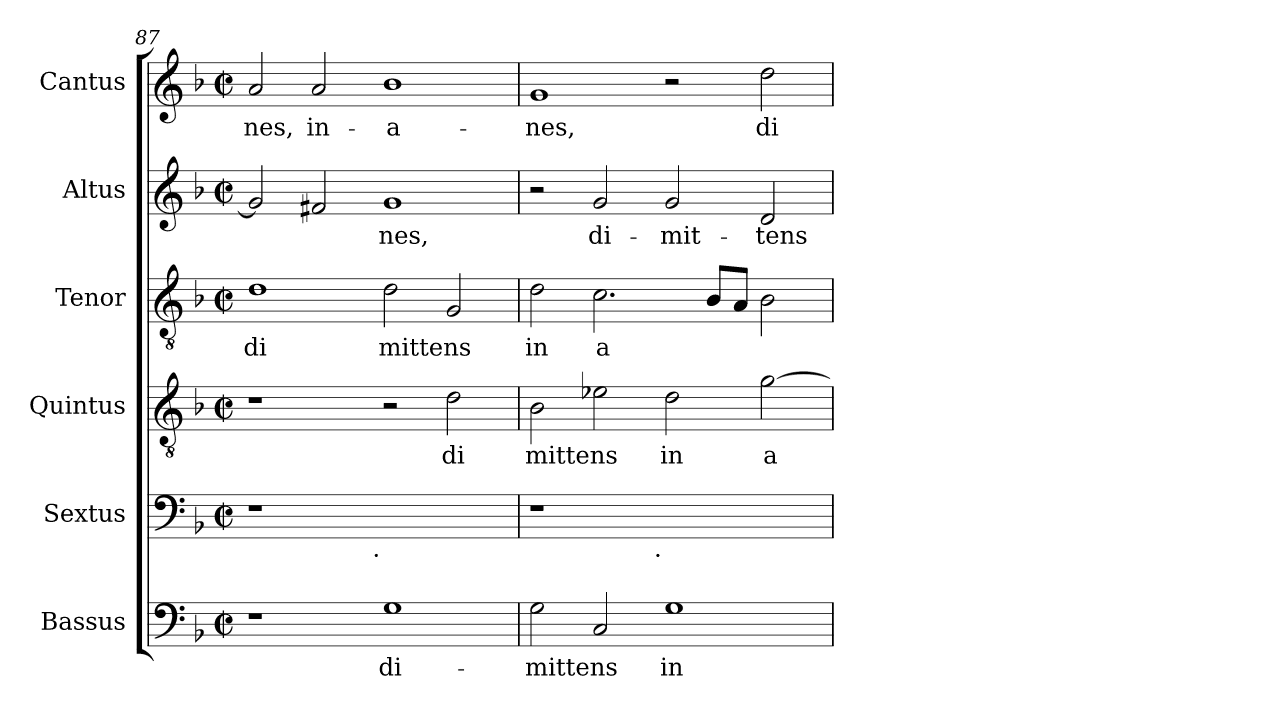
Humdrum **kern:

**kern	**text	**kern	**kern	**text	**kern	**text	**kern	**text	**kern	**text
*part6	*part6	*part5	*part4	*part4	*part3	*part3	*part2	*part2	*part1	*part1
*staff6	*staff6	*staff5	*staff4	*staff4	*staff3	*staff3	*staff2	*staff2	*staff1	*staff1
*I"Bassus	*	*I"Sextus	*I"Quintus	*	*I"Tenor	*	*I"Altus	*	*I"Cantus	*
!!LO:LB:g=z
*clefF4	*	*clefF4	*clefGv2	*	*clefGv2	*	*clefG2	*	*clefG2	*
*k[b-]	*	*k[b-]	*k[b-]	*	*k[b-]	*	*k[b-]	*	*k[b-]	*
*F:	*	*F:	*F:	*	*F:	*	*F:	*	*F:	*
*M2/2	*	*M2/2	*M2/2	*	*M2/2	*	*M2/2	*	*M2/2	*
*met(c|)	*	*met(c|)	*met(c|)	*	*met(c|)	*	*met(c|)	*	*met(c|)	*
=87	=87	=87	=87	=87	=87	=87	=87	=87	=87	=87
!	!	!	!	!	!	!LO:LY:b:cj	!	!LO:LY:b:cj	!	!LO:LY:b:cj
*	*	*^	*	*	*	*	*	*	*	*
1r	.	1r	2ryy	1r	.	1d	di	2g/]	--	2a/	nes,
!	!	!	!	!	!	!	!	!	!LO:LY:b:cj	!	!LO:LY:b:cj
.	.	.	4...ryy	.	.	.	.	2f#/	--	2a/	in-
!	!	!	!LO:TX:b:t=.	!	!	!	!	!	!	!	!
.	.	.	1ryy	.	.	.	.	.	.	.	.
!	!LO:LY:b:cj	!	!	!	!	!	!LO:LY:b:cj	!	!LO:LY:b:cj	!	!LO:LY:b:cj
1G	di-	1ryy	.	2r	.	2d\	mittens	1g	-nes,	1b-	-a-
!	!	!	!	!	!LO:LY:b:cj	!	!LO:LY:b:cj	!	!	!	!
.	.	.	.	2d\	di	2G/	.	.	.	.	.
.	.	.	32ryy	.	.	.	.	.	.	.	.
=88	=88	=88	=88	=88	=88	=88	=88	=88	=88	=88	=88
!	!LO:LY:b:cj	!	!	!	!LO:LY:b:cj	!	!LO:LY:b:cj	!	!	!	!LO:LY:b:cj
2G\	-mittens	1r	2ryy	2B-\	mittens	2d\	in	2r	.	1g	-nes,
!	!LO:LY:b:cj	!	!	!	!LO:LY:b:cj	!	!LO:LY:b:cj	!	!LO:LY:b:cj	!	!
2C/	.	.	4...ryy	2e-\	.	2.c\	a	2g/	di-	.	.
!	!	!	!LO:TX:b:t=.	!	!	!	!	!	!	!	!
.	.	.	1ryy	.	.	.	.	.	.	.	.
!	!LO:LY:b:cj	!	!	!	!LO:LY:b:cj	!	!	!	!LO:LY:b:cj	!	!
1G	in-	1ryy	.	2d\	in	.	.	2g/	-mit-	2r	.
!	!	!	!	!	!	!	!LO:LY:b:cj	!	!	!	!
.	.	.	.	.	.	8B-/L	.	.	.	.	.
!	!	!	!	!	!	!	!LO:LY:b:cj	!	!	!	!
.	.	.	.	.	.	8A/J	.	.	.	.	.
!	!	!	!	!	!LO:LY:b:cj	!	!LO:LY:b:cj	!	!LO:LY:b:cj	!	!LO:LY:b:cj
.	.	.	.	[>2g\	a	2B-\	.	2d/	-tens	2dd\	di-
.	.	.	32ryy	.	.	.	.	.	.	.	.
*	*	*v	*v	*	*	*	*	*	*	*	*
=	=	=	=	=	=	=	=	=	=	=
*-	*-	*-	*-	*-	*-	*-	*-	*-	*-	*-
